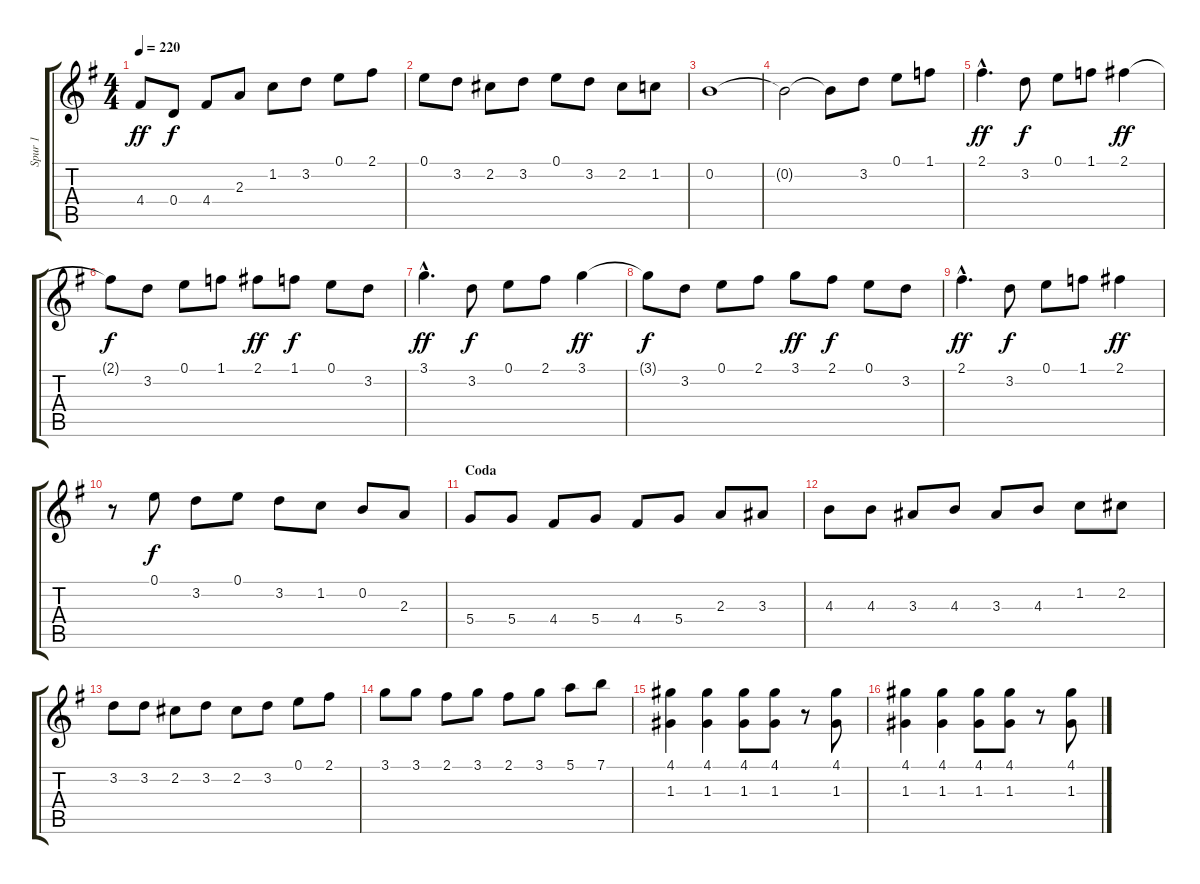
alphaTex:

\track ("Spur 1" "Spur 1") {instrument acousticguitarnylon}
\staff {score tabs}
\tuning (E4 B3 G3 D3 A2 E2) {hide}
\ts (4 4)
\tempo 220
\clef g2
\ks g
4.4.8{dy ff} 0.4.8{dy f} 4.4.8 2.3.8 1.2.8 3.2.8 0.1.8 2.1.8 |
0.1.8 3.2.8 2.2.8 3.2.8 0.1.8 3.2.8 2.2.8 1.2.8 |
0.2.1 |
0.2{t}.2 0.2{t}.8 3.2.8 0.1.8 1.1.8 |
2.1{hac}.4{d dy ff} 3.2.8{dy f} 0.1.8 1.1.8 2.1.4{dy ff} |
2.1{t}.8{dy f} 3.2.8 0.1.8 1.1.8 2.1.8{dy ff} 1.1.8{dy f} 0.1.8 3.2.8 |
3.1{hac}.4{d dy ff} 3.2.8{dy f} 0.1.8 2.1.8 3.1.4{dy ff} |
3.1{t}.8{dy f} 3.2.8 0.1.8 2.1.8 3.1.8{dy ff} 2.1.8{dy f} 0.1.8 3.2.8 |
2.1{hac}.4{d dy ff} 3.2.8{dy f} 0.1.8 1.1.8 2.1.4{dy ff} |
r.8 0.1.8{dy f} 3.2.8 0.1.8 3.2.8 1.2.8 0.2.8 2.3.8 |
\section ("" "Coda")
5.4.8 5.4.8 4.4.8 5.4.8 4.4.8 5.4.8 2.3.8 3.3.8 |
4.3.8 4.3.8 3.3.8 4.3.8 3.3.8 4.3.8 1.2.8 2.2.8 |
3.2.8 3.2.8 2.2.8 3.2.8 2.2.8 3.2.8 0.1.8 2.1.8 |
3.1.8 3.1.8 2.1.8 3.1.8 2.1.8 3.1.8 5.1.8 7.1.8 |
(4.1 1.3).4 (4.1 1.3).4 (4.1 1.3).8 (4.1 1.3).8 r.8 (4.1 1.3).8 |
(4.1 1.3).4 (4.1 1.3).4 (4.1 1.3).8 (4.1 1.3).8 r.8 (4.1 1.3).8
